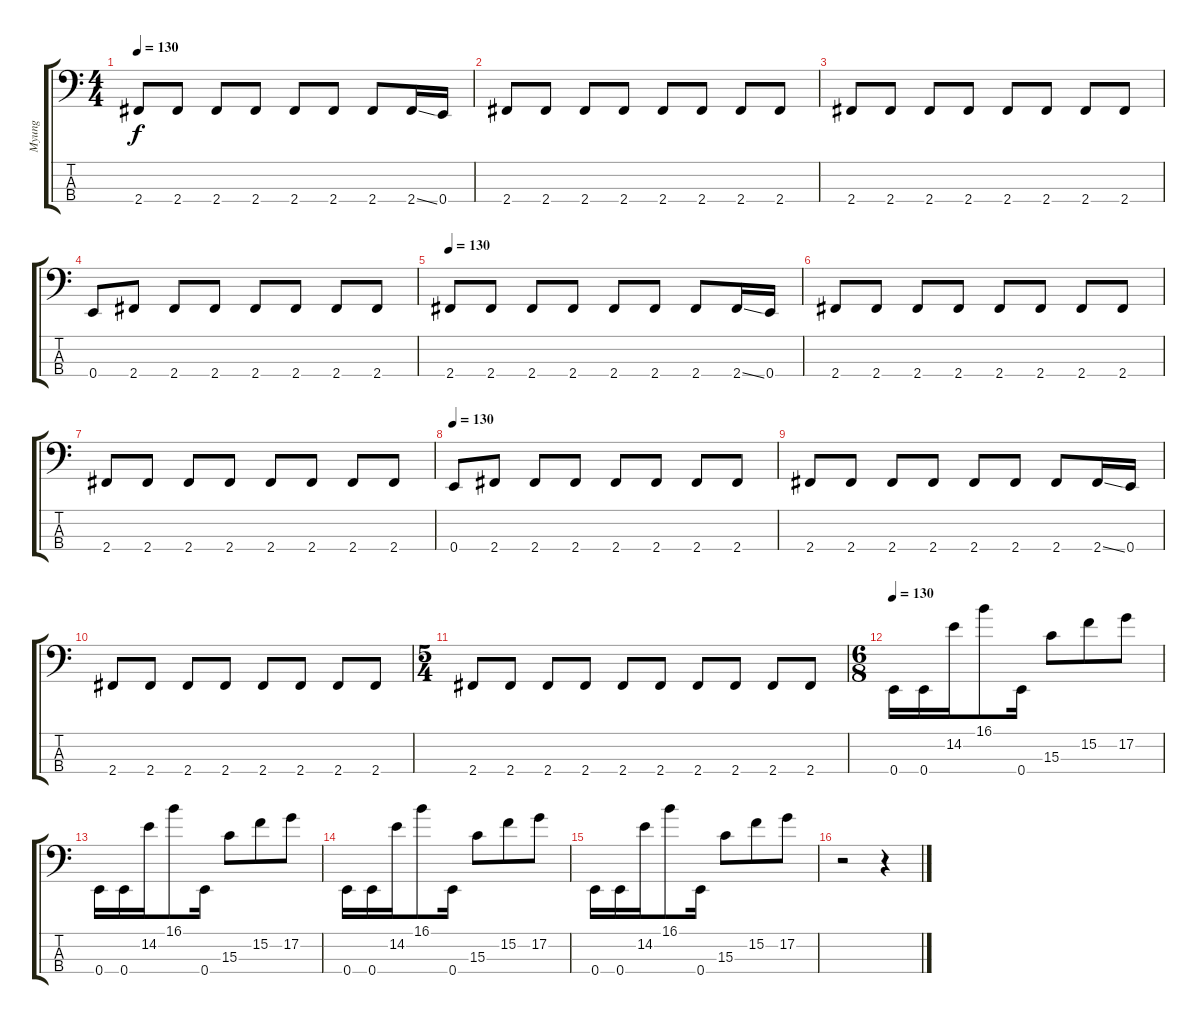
\track ("Myung" "Myung") {instrument electricbassfinger}
\staff {score tabs}
\tuning (G2 D2 A1 E1) {hide}
\ts (4 4)
\tempo 130
\clef f4
\ks c
2.4.8{dy f} 2.4.8 2.4.8 2.4.8 2.4.8 2.4.8 2.4.8 2.4{ss}.16 0.4.16 |
2.4.8 2.4.8 2.4.8 2.4.8 2.4.8 2.4.8 2.4.8 2.4.8 |
2.4.8 2.4.8 2.4.8 2.4.8 2.4.8 2.4.8 2.4.8 2.4.8 |
0.4.8 2.4.8 2.4.8 2.4.8 2.4.8 2.4.8 2.4.8 2.4.8 |
\tempo 130
2.4.8 2.4.8 2.4.8 2.4.8 2.4.8 2.4.8 2.4.8 2.4{ss}.16 0.4.16 |
2.4.8 2.4.8 2.4.8 2.4.8 2.4.8 2.4.8 2.4.8 2.4.8 |
2.4.8 2.4.8 2.4.8 2.4.8 2.4.8 2.4.8 2.4.8 2.4.8 |
\tempo 130
0.4.8 2.4.8 2.4.8 2.4.8 2.4.8 2.4.8 2.4.8 2.4.8 |
2.4.8 2.4.8 2.4.8 2.4.8 2.4.8 2.4.8 2.4.8 2.4{ss}.16 0.4.16 |
2.4.8 2.4.8 2.4.8 2.4.8 2.4.8 2.4.8 2.4.8 2.4.8 |
\ts (5 4)
2.4.8 2.4.8 2.4.8 2.4.8 2.4.8 2.4.8 2.4.8 2.4.8 2.4.8 2.4.8 |
\ts (6 8)
\tempo 130
0.4.16 0.4.16 14.2.16 16.1.8 0.4.16 15.3.8 15.2.8 17.2.8 |
0.4.16 0.4.16 14.2.16 16.1.8 0.4.16 15.3.8 15.2.8 17.2.8 |
0.4.16 0.4.16 14.2.16 16.1.8 0.4.16 15.3.8 15.2.8 17.2.8 |
0.4.16 0.4.16 14.2.16 16.1.8 0.4.16 15.3.8 15.2.8 17.2.8 |
r.2 r.4
